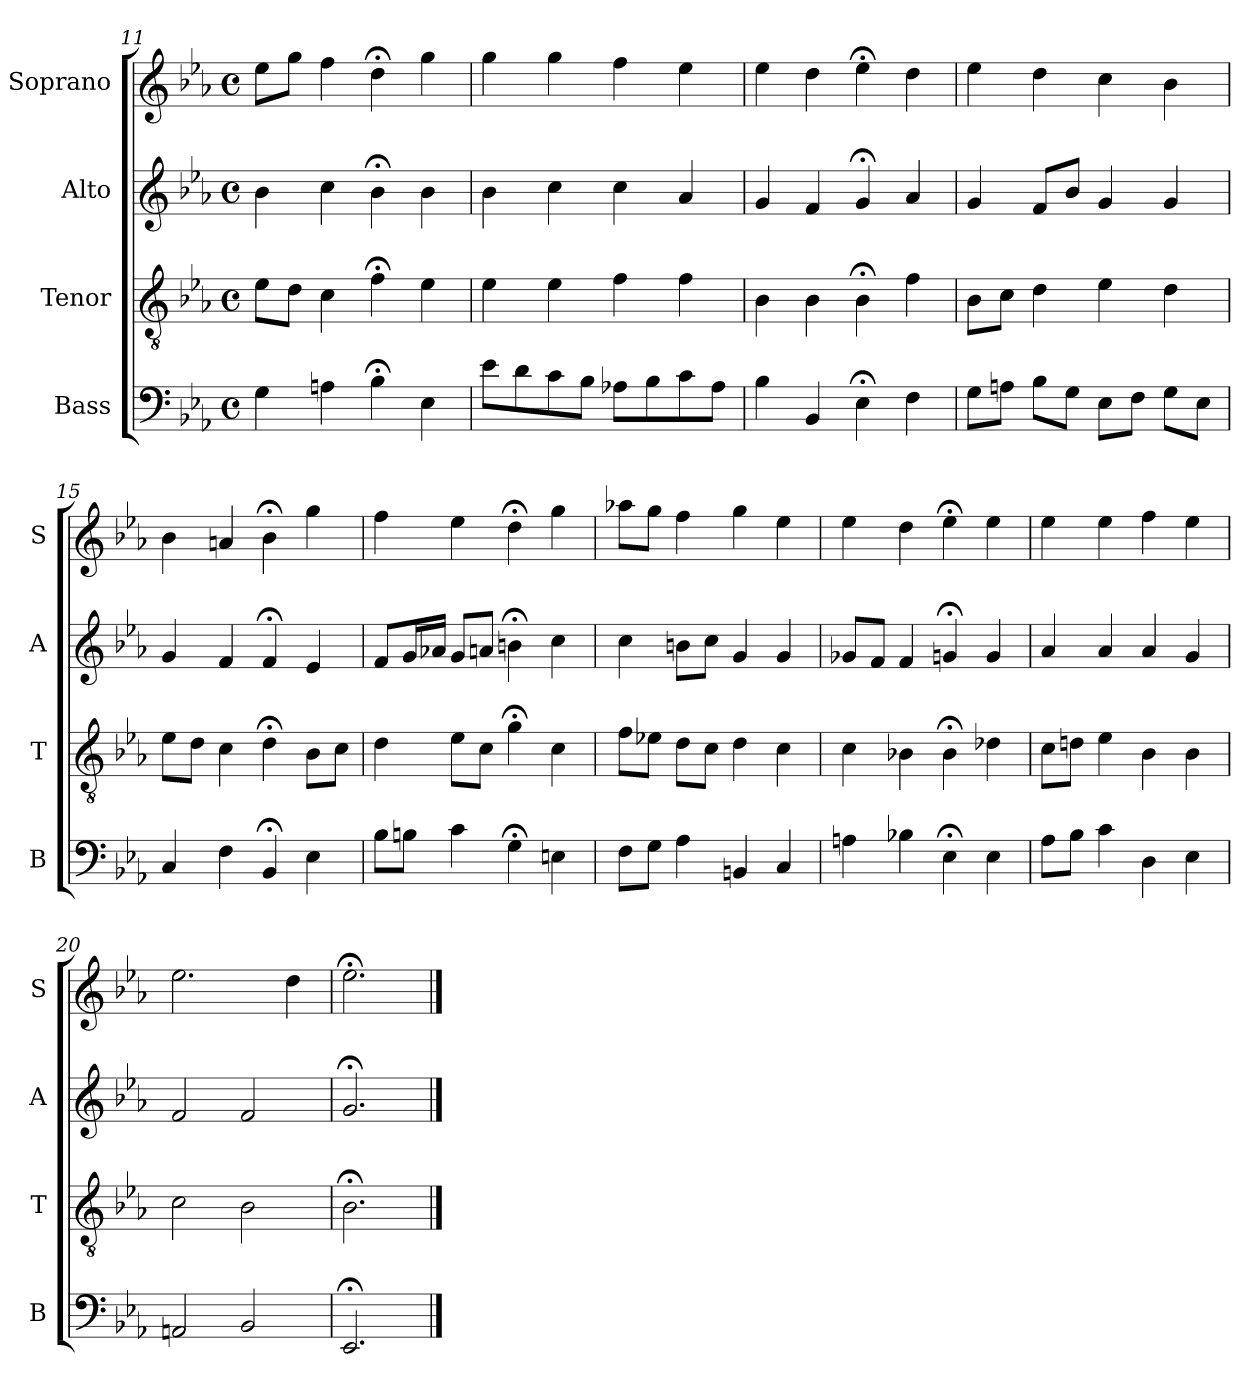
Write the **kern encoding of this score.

**kern	**kern	**kern	**kern
*part4	*part3	*part2	*part1
*staff4	*staff3	*staff2	*staff1
*I"Bass	*I"Tenor	*I"Alto	*I"Soprano
*I'B	*I'T	*I'A	*I'S
*clefF4	*clefGv2	*clefG2	*clefG2
*k[b-e-a-]	*k[b-e-a-]	*k[b-e-a-]	*k[b-e-a-]
*E-:	*E-:	*E-:	*E-:
*M4/4	*M4/4	*M4/4	*M4/4
*met(c)	*met(c)	*met(c)	*met(c)
=11	=11	=11	=11
4G	8e-L	4b-	8ee-L
.	8dJ	.	8ggJ
4An	4c	4cc	4ff
4B-;<	4f;<	4b-;<	4dd;<
4E-	4e-	4b-	4gg
=12	=12	=12	=12
8e-L	4e-	4b-	4gg
8d	.	.	.
8c	4e-	4cc	4gg
8B-J	.	.	.
8A-XL	4f	4cc	4ff
8B-	.	.	.
8c	4f	4a-	4ee-
8A-J	.	.	.
=13	=13	=13	=13
4B-	4B-	4g	4ee-
4BB-	4B-	4f	4dd
4E-;<	4B-;<	4g;<	4ee-;<
4F	4f	4a-	4dd
=14	=14	=14	=14
8GL	8B-L	4g	4ee-
8AnJ	8cJ	.	.
8B-L	4d	8fL	4dd
8GJ	.	8b-J	.
8E-L	4e-	4g	4cc
8FJ	.	.	.
8GL	4d	4g	4b-
8E-J	.	.	.
=15	=15	=15	=15
4C	8e-L	4g	4b-
.	8dJ	.	.
4F	4c	4f	4an
4BB-;<	4d;<	4f;<	4b-;<
4E-	8B-L	4e-	4gg
.	8cJ	.	.
=16	=16	=16	=16
8B-L	4d	8fL	4ff
8BnJ	.	16gL	.
.	.	16a-XJJ	.
4c	8e-L	8gL	4ee-
.	8cJ	8anJ	.
4G;<	4g;<	4bn;<	4dd;<
4En	4c	4cc	4gg
=17	=17	=17	=17
8FL	8fL	4cc	8aa-XL
8GJ	8e-XJ	.	8ggJ
4A-	8dL	8bnL	4ff
.	8cJ	8ccJ	.
4BBn	4d	4g	4gg
4C	4c	4g	4ee-
=18	=18	=18	=18
4An	4c	8g-XL	4ee-
.	.	8fJ	.
4B-X	4B-X	4f	4dd
4E-;<	4B-;<	4gn;<	4ee-;<
4E-	4d-X	4g	4ee-
=19	=19	=19	=19
8A-L	8cL	4a-	4ee-
8B-J	8dnJ	.	.
4c	4e-	4a-	4ee-
4D	4B-	4a-	4ff
4E-	4B-	4g	4ee-
=20	=20	=20	=20
2AAn	2c	2f	2.ee-
2BB-	2B-	2f	.
.	.	.	4dd
=21	=21	=21	=21
2.EE-;<	2.B-;<	2.g;<	2.ee-;<
==	==	==	==
*-	*-	*-	*-
